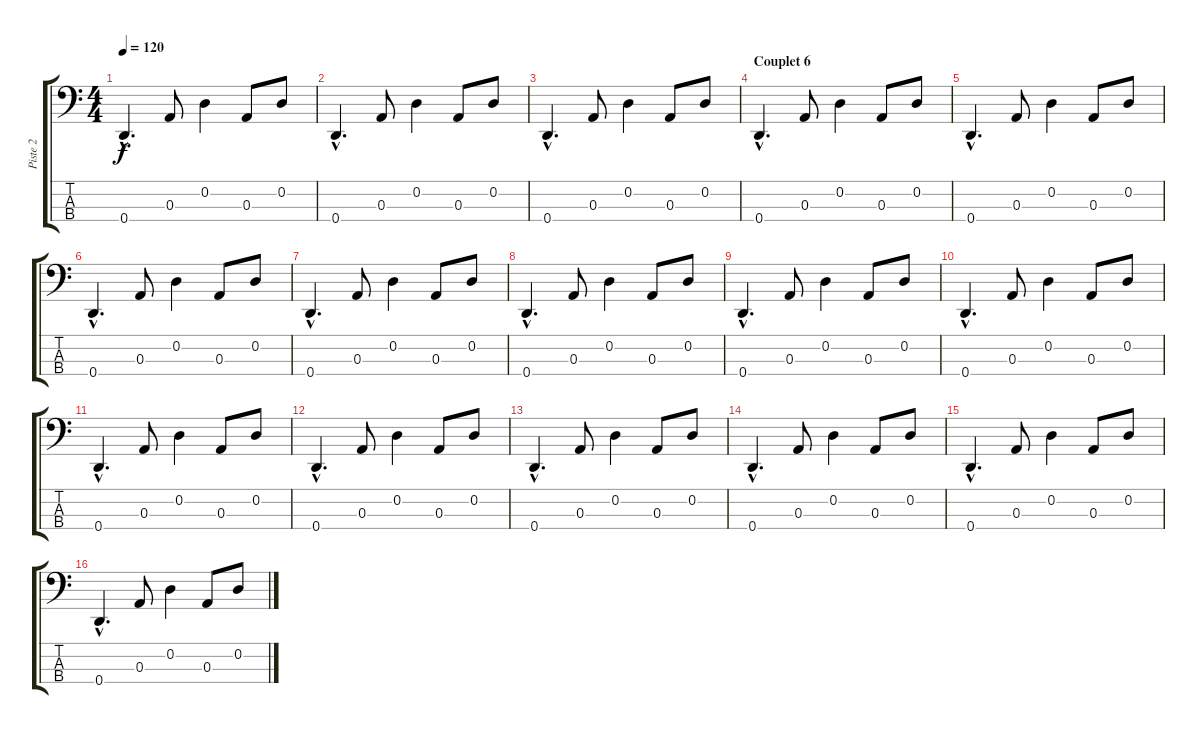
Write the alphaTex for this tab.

\track ("Piste 2" "Piste 2") {instrument electricbasspick}
\staff {score tabs}
\tuning (G2 D2 A1 D1) {hide}
\ts (4 4)
\tempo 120
\clef f4
\ks c
0.4{hac}.4{d dy f} 0.3.8 0.2.4 0.3.8 0.2.8 |
0.4{hac}.4{d} 0.3.8 0.2.4 0.3.8 0.2.8 |
0.4{hac}.4{d} 0.3.8 0.2.4 0.3.8 0.2.8 |
\section ("" "Couplet 6")
0.4{hac}.4{d} 0.3.8 0.2.4 0.3.8 0.2.8 |
0.4{hac}.4{d} 0.3.8 0.2.4 0.3.8 0.2.8 |
0.4{hac}.4{d} 0.3.8 0.2.4 0.3.8 0.2.8 |
0.4{hac}.4{d} 0.3.8 0.2.4 0.3.8 0.2.8 |
0.4{hac}.4{d} 0.3.8 0.2.4 0.3.8 0.2.8 |
0.4{hac}.4{d} 0.3.8 0.2.4 0.3.8 0.2.8 |
0.4{hac}.4{d} 0.3.8 0.2.4 0.3.8 0.2.8 |
0.4{hac}.4{d} 0.3.8 0.2.4 0.3.8 0.2.8 |
0.4{hac}.4{d} 0.3.8 0.2.4 0.3.8 0.2.8 |
0.4{hac}.4{d} 0.3.8 0.2.4 0.3.8 0.2.8 |
0.4{hac}.4{d} 0.3.8 0.2.4 0.3.8 0.2.8 |
0.4{hac}.4{d} 0.3.8 0.2.4 0.3.8 0.2.8 |
0.4{hac}.4{d} 0.3.8 0.2.4 0.3.8 0.2.8
